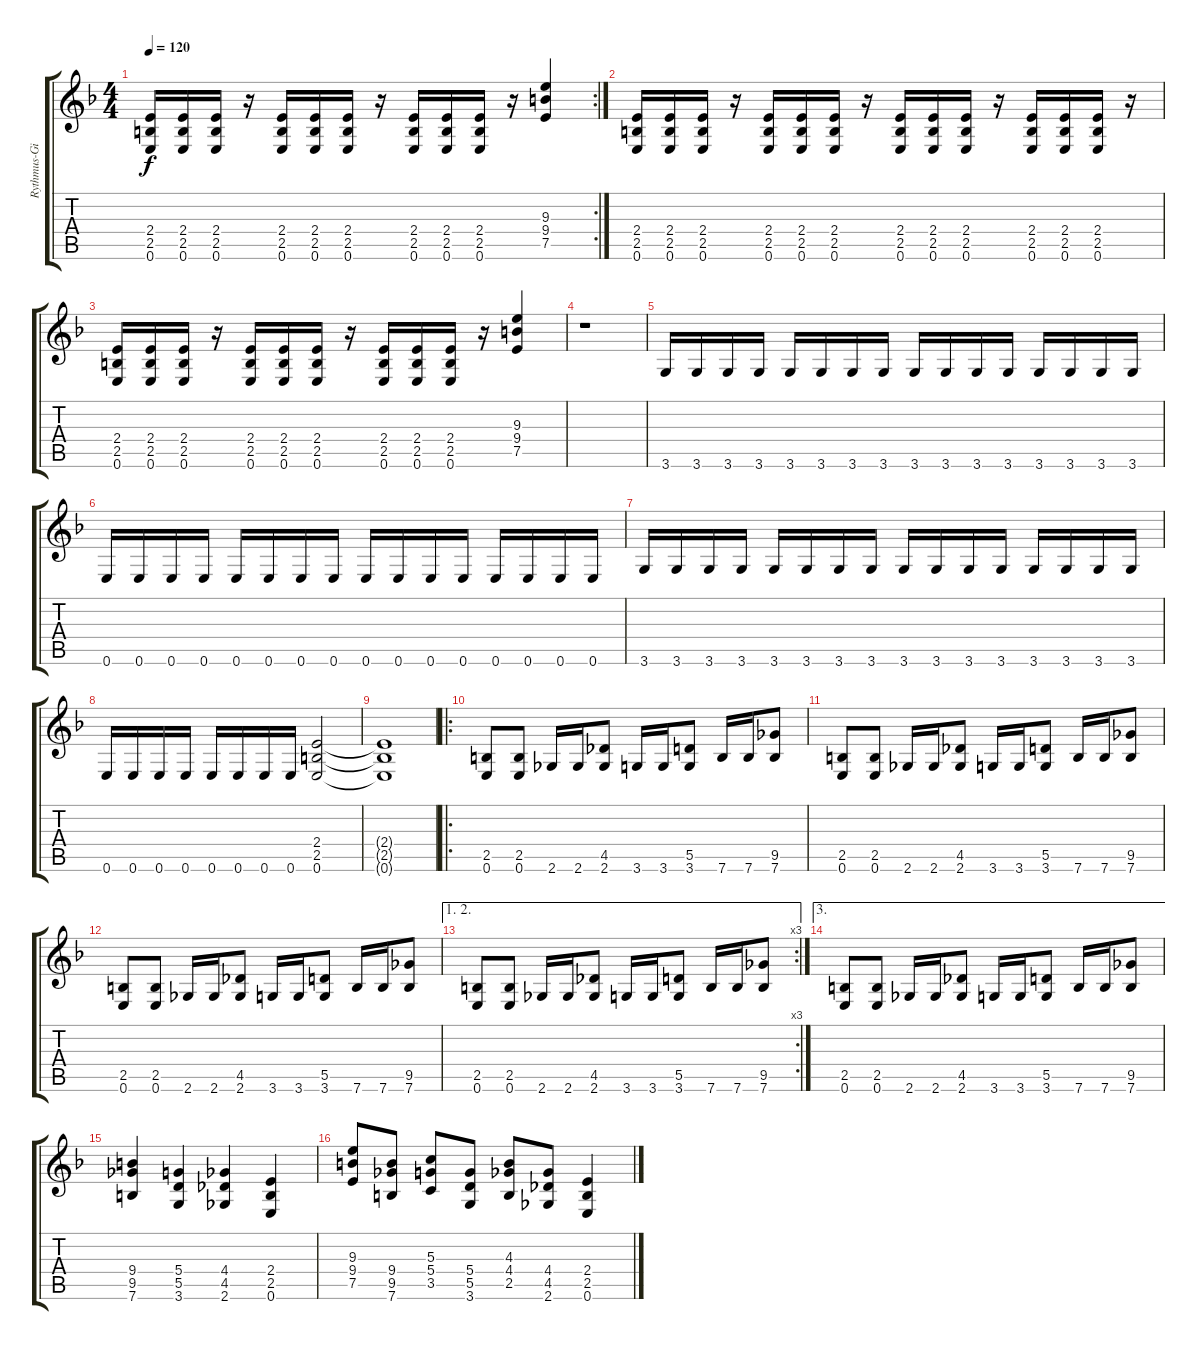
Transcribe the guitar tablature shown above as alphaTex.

\track ("Rythmus-Gitarre" "Rythmus-Gi") {instrument distortionguitar}
\staff {score tabs}
\tuning (E4 B3 G3 D3 A2 E2) {hide}
\rc 2
\ts (4 4)
\tempo 120
\clef g2
\ks f
(2.4 2.5 0.6).16{dy f} (2.4 2.5 0.6).16 (2.4 2.5 0.6).16 r.16 (2.4 2.5 0.6).16 (2.4 2.5 0.6).16 (2.4 2.5 0.6).16 r.16 (2.4 2.5 0.6).16 (2.4 2.5 0.6).16 (2.4 2.5 0.6).16 r.16 (9.3 9.4 7.5).4 |
(2.4 2.5 0.6).16 (2.4 2.5 0.6).16 (2.4 2.5 0.6).16 r.16 (2.4 2.5 0.6).16 (2.4 2.5 0.6).16 (2.4 2.5 0.6).16 r.16 (2.4 2.5 0.6).16 (2.4 2.5 0.6).16 (2.4 2.5 0.6).16 r.16 (2.4 2.5 0.6).16 (2.4 2.5 0.6).16 (2.4 2.5 0.6).16 r.16 |
(2.4 2.5 0.6).16 (2.4 2.5 0.6).16 (2.4 2.5 0.6).16 r.16 (2.4 2.5 0.6).16 (2.4 2.5 0.6).16 (2.4 2.5 0.6).16 r.16 (2.4 2.5 0.6).16 (2.4 2.5 0.6).16 (2.4 2.5 0.6).16 r.16 (9.3 9.4 7.5).4 |
r.1 |
3.6.16 3.6.16 3.6.16 3.6.16 3.6.16 3.6.16 3.6.16 3.6.16 3.6.16 3.6.16 3.6.16 3.6.16 3.6.16 3.6.16 3.6.16 3.6.16 |
0.6.16 0.6.16 0.6.16 0.6.16 0.6.16 0.6.16 0.6.16 0.6.16 0.6.16 0.6.16 0.6.16 0.6.16 0.6.16 0.6.16 0.6.16 0.6.16 |
3.6.16 3.6.16 3.6.16 3.6.16 3.6.16 3.6.16 3.6.16 3.6.16 3.6.16 3.6.16 3.6.16 3.6.16 3.6.16 3.6.16 3.6.16 3.6.16 |
0.6.16 0.6.16 0.6.16 0.6.16 0.6.16 0.6.16 0.6.16 0.6.16 (2.4 2.5 0.6).2 |
(2.4{t} 2.5{t} 0.6{t}).1 |
\ro
(2.5 0.6).8 (2.5 0.6).8 2.6.16 2.6.16 (4.5 2.6).8 3.6.16 3.6.16 (5.5 3.6).8 7.6.16 7.6.16 (9.5 7.6).8 |
(2.5 0.6).8 (2.5 0.6).8 2.6.16 2.6.16 (4.5 2.6).8 3.6.16 3.6.16 (5.5 3.6).8 7.6.16 7.6.16 (9.5 7.6).8 |
(2.5 0.6).8 (2.5 0.6).8 2.6.16 2.6.16 (4.5 2.6).8 3.6.16 3.6.16 (5.5 3.6).8 7.6.16 7.6.16 (9.5 7.6).8 |
\ae (1 2)
\rc 3
(2.5 0.6).8 (2.5 0.6).8 2.6.16 2.6.16 (4.5 2.6).8 3.6.16 3.6.16 (5.5 3.6).8 7.6.16 7.6.16 (9.5 7.6).8 |
\ae 3
(2.5 0.6).8 (2.5 0.6).8 2.6.16 2.6.16 (4.5 2.6).8 3.6.16 3.6.16 (5.5 3.6).8 7.6.16 7.6.16 (9.5 7.6).8 |
(9.4 9.5 7.6).4 (5.4 5.5 3.6).4 (4.4 4.5 2.6).4 (2.4 2.5 0.6).4 |
(9.3 9.4 7.5).8 (9.4 9.5 7.6).8 (5.3 5.4 3.5).8 (5.4 5.5 3.6).8 (4.3 4.4 2.5).8 (4.4 4.5 2.6).8 (2.4 2.5 0.6).4
